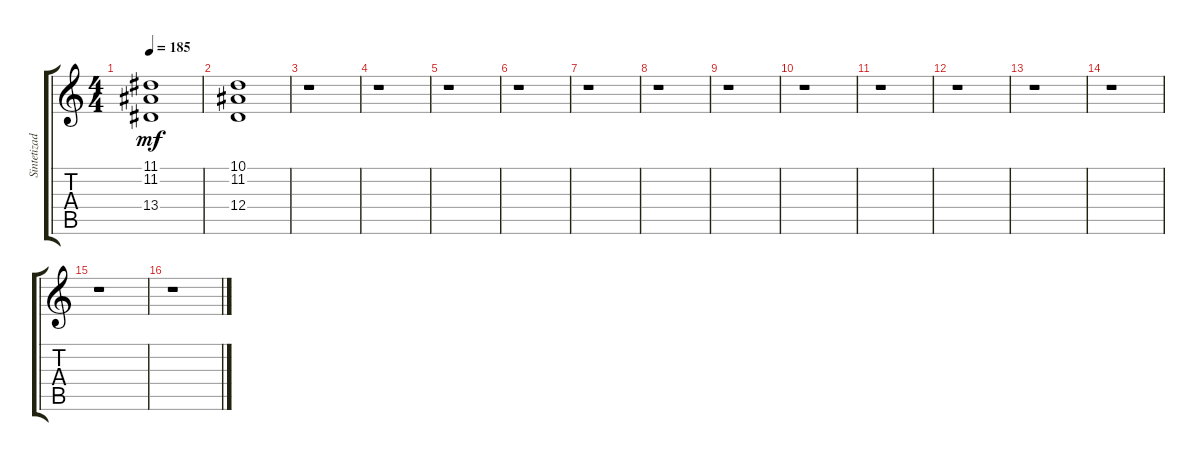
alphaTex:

\track ("Sintetizador 1" "Sintetizad") {instrument lead2sawtooth}
\staff {score tabs}
\tuning (E4 B3 G3 D3 A2 E2) {hide}
\ts (4 4)
\tempo 185
\clef g2
\ks c
(11.1 11.2 13.4).1{dy mf} |
(10.1 11.2 12.4).1 |
r.1 |
r.1 |
r.1 |
r.1 |
r.1 |
r.1 |
r.1 |
r.1 |
r.1 |
r.1 |
r.1 |
r.1 |
r.1 |
r.1
